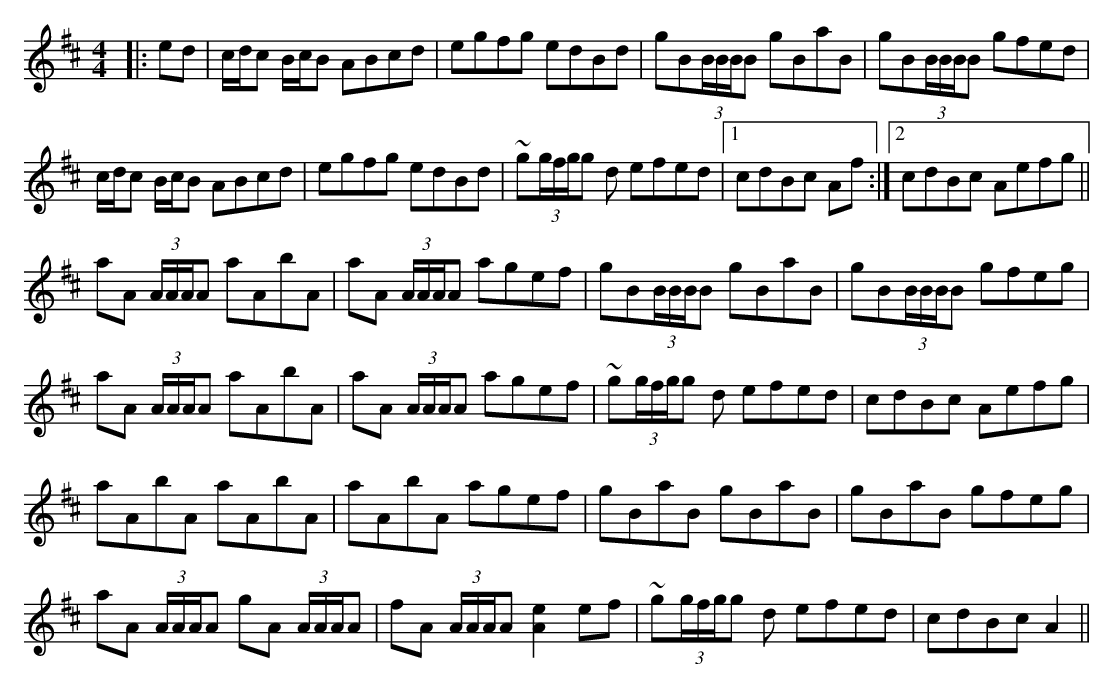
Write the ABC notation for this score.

X:1
M:4/4
K:Amix
|:ed|c/d/c B/c/B ABcd|egfg edBd|gB(3B/B/B/B gBaB|gB(3B/B/B/B gfed|
c/d/c B/c/B ABcd|egfg edBd|~g(3g/f/g/g d efed|1 cdBc Af:|2 cdBc Aefg||
aA (3A/A/A/A aAbA|aA (3A/A/A/A agef|gB(3B/B/B/B gBaB|gB(3B/B/B/B gfeg|
aA (3A/A/A/A aAbA|aA (3A/A/A/A agef|~g(3g/f/g/g d efed|cdBc Aefg|
aAbA aAbA|aAbA agef|gBaB gBaB|gBaB gfeg|
aA (3A/A/A/A gA (3A/A/A/A|fA (3A/A/A/A [e2A2] ef|~g(3g/f/g/g d efed|cdBc A2||
